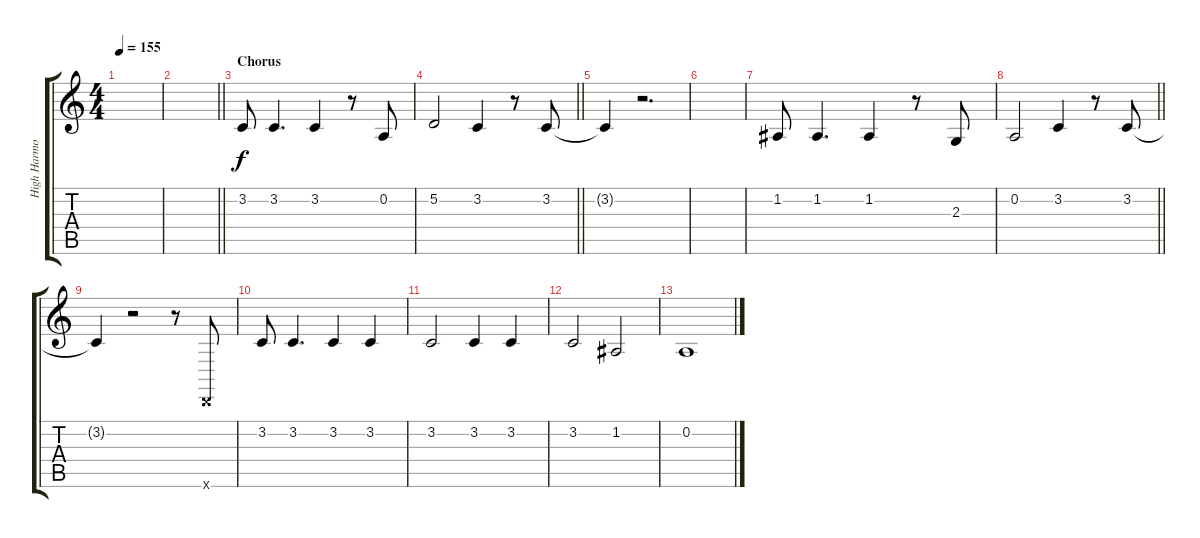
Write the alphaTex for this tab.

\track ("High Harmony" "High Harmo") {instrument frenchhorn}
\staff {score tabs}
\tuning (D4 A3 F3 C3 G2 D2) {hide}
\ts (4 4)
\tempo 155
\clef g2
\ks c
|
\barLineRight lightlight
|
\section ("" "Chorus")
3.2.8 3.2.4{d} 3.2.4 r.8 0.2.8 |
\barLineRight lightlight
5.2.2 3.2.4 r.8 3.2.8 |
3.2{t}.4 r.2{d} |
|
1.2.8 1.2.4{d} 1.2.4 r.8 2.3.8 |
\barLineRight lightlight
0.2.2 3.2.4 r.8 3.2.8 |
3.2{t}.4 r.2 r.8 0.6{x}.8 |
3.2.8 3.2.4{d} 3.2.4 3.2.4 |
3.2.2 3.2.4 3.2.4 |
3.2.2 1.2.2 |
0.2.1
